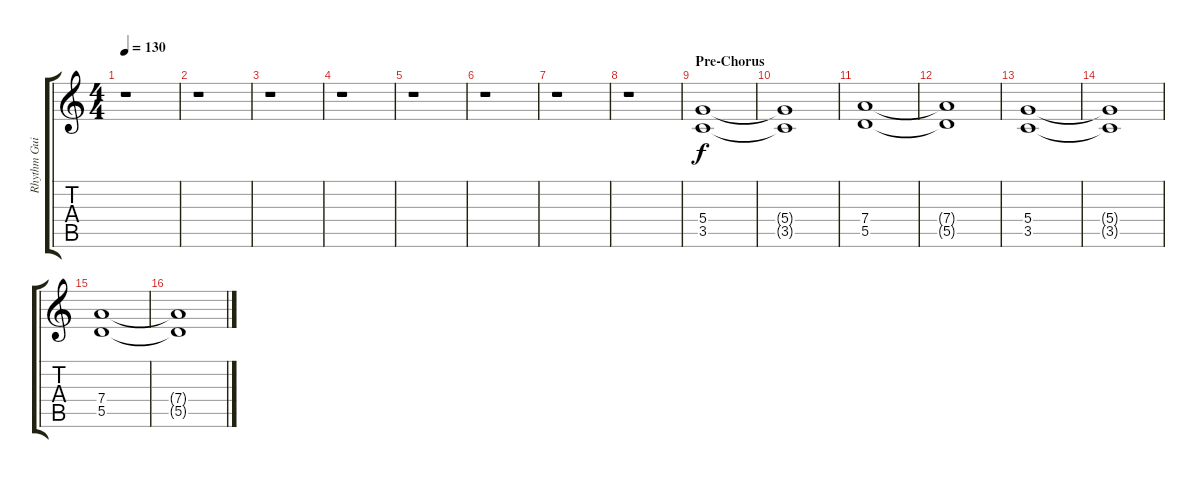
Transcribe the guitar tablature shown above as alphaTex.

\track ("Rhythm Guitar" "Rhythm Gui") {instrument distortionguitar}
\staff {score tabs}
\tuning (E4 B3 G3 D3 A2 E2) {hide}
\ts (4 4)
\tempo 130
\clef g2
\ks c
r.1{dy f} |
r.1 |
r.1 |
r.1 |
r.1 |
r.1 |
r.1 |
r.1 |
\section ("" "Pre-Chorus")
(5.4 3.5).1 |
(5.4{t} 3.5{t}).1 |
(7.4 5.5).1 |
(7.4{t} 5.5{t}).1 |
(5.4 3.5).1 |
(5.4{t} 3.5{t}).1 |
(7.4 5.5).1 |
(7.4{t} 5.5{t}).1
